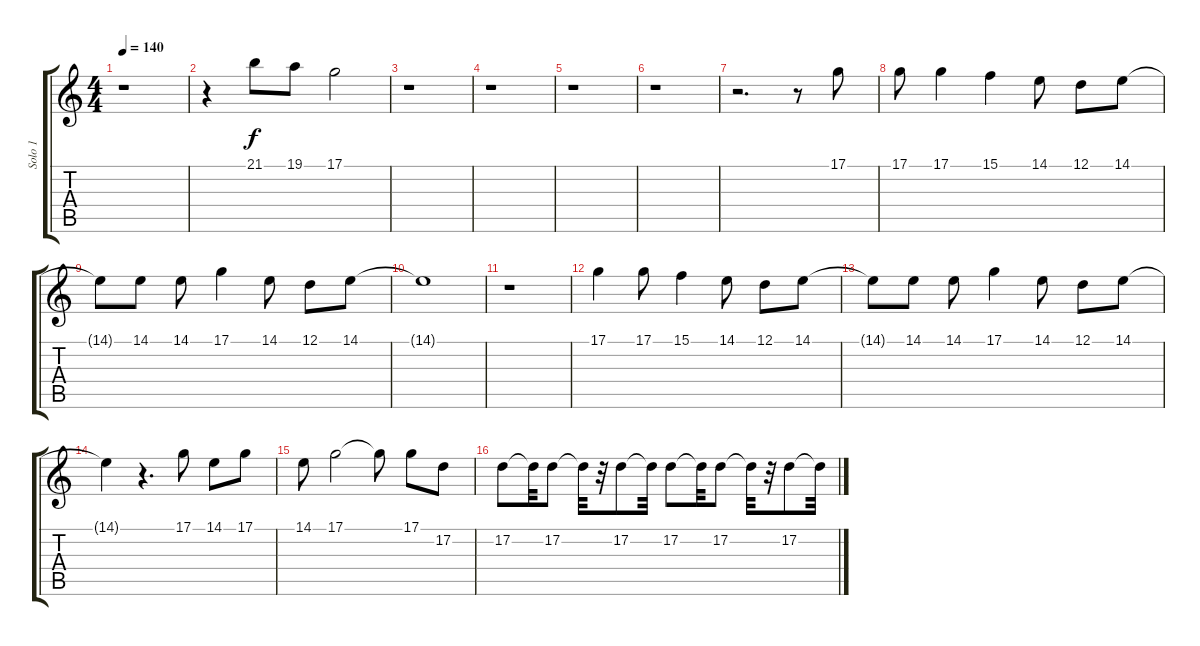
\track ("Solo 1" "Solo 1") {instrument trumpet}
\staff {score tabs}
\tuning (D4 A3 F3 C3 G2 D2) {hide}
\ts (4 4)
\tempo 140
\clef g2
\ks c
r.1{dy f} |
r.4 21.1.8{volume 16} 19.1.8 17.1.2 |
r.1 |
r.1 |
r.1 |
r.1 |
r.2{d} r.8 17.1.8 |
17.1.8 17.1.4 15.1.4 14.1.8 12.1.8 14.1.8 |
14.1{t}.8 14.1.8 14.1.8 17.1.4 14.1.8 12.1.8 14.1.8 |
14.1{t}.1 |
r.1 |
17.1.4 17.1.8 15.1.4 14.1.8 12.1.8 14.1.8 |
14.1{t}.8 14.1.8 14.1.8 17.1.4 14.1.8 12.1.8 14.1.8 |
14.1{t}.4 r.4{d} 17.1.8 14.1.8 17.1.8 |
14.1.8 17.1.2 17.1{t}.8 17.1.8 17.2.8 |
17.2.8 17.2{t}.32 17.2.8 17.2{t}.32 r.32 17.2.8 17.2{t}.32 17.2.8 17.2{t}.32 17.2.8 17.2{t}.32 r.32 17.2.8 17.2{t}.32
